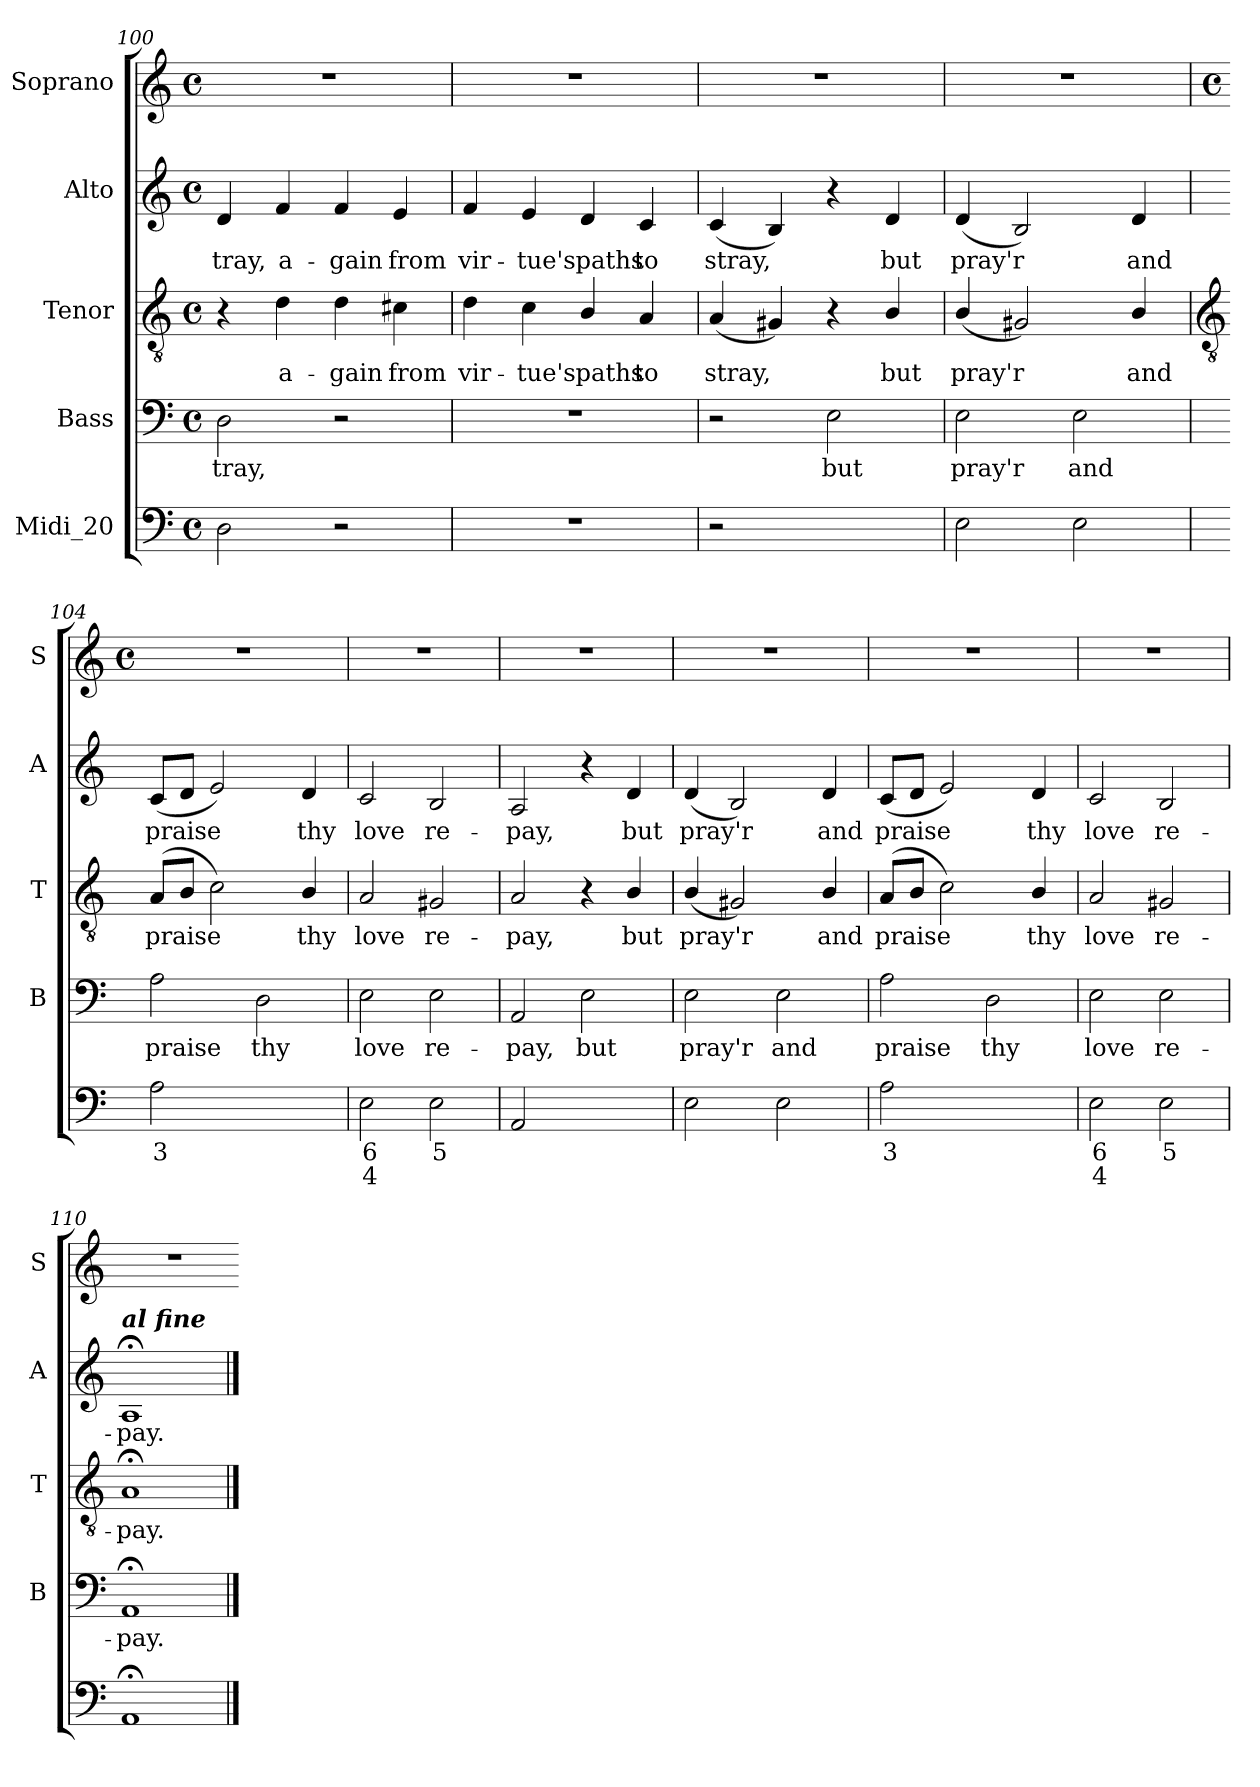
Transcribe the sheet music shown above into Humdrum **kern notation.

**kern	**text	**text	**kern	**text	**kern	**text	**kern	**text	**kern
*part5	*part5	*part5	*part4	*part4	*part3	*part3	*part2	*part2	*part1
*staff5	*staff5	*staff5	*staff4	*staff4	*staff3	*staff3	*staff2	*staff2	*staff1
*I"Midi_20	*	*	*I"Bass	*	*I"Tenor	*	*I"Alto	*	*I"Soprano
*	*	*	*I'B	*	*I'T	*	*I'A	*	*I'S
*clefF4	*	*	*clefF4	*	*clefGv2	*	*clefG2	*	*clefG2
*k[]	*	*	*k[]	*	*k[]	*	*k[]	*	*k[]
*C:	*	*	*C:	*	*C:	*	*C:	*	*C:
*M4/4	*	*	*M4/4	*	*M4/4	*	*M4/4	*	*M4/4
*met(c)	*	*	*met(c)	*	*met(c)	*	*met(c)	*	*met(c)
=100	=100	=100	=100	=100	=100	=100	=100	=100	=100
!	!	!	!	!LO:LY:b	!	!	!	!LO:LY:b	!
2D	.	.	2D	-tray,	4r	.	4d	-tray,	1r
!	!	!	!	!	!	!LO:LY:b	!	!LO:LY:b	!
.	.	.	.	.	4d	a-	4f	a-	.
!	!	!	!	!	!	!LO:LY:b	!	!LO:LY:b	!
2r	.	.	2r	.	4d	-gain	4f	-gain	.
!	!	!	!	!	!	!LO:LY:b	!	!LO:LY:b	!
.	.	.	.	.	4c#X	from	4e	from	.
=101	=101	=101	=101	=101	=101	=101	=101	=101	=101
!	!	!	!	!	!	!LO:LY:b	!	!LO:LY:b	!
1r	.	.	1r	.	4d	vir-	4f	vir-	1r
!	!	!	!	!	!	!LO:LY:b	!	!LO:LY:b	!
.	.	.	.	.	4c	-tue's	4e	-tue's	.
!	!	!	!	!	!	!LO:LY:b	!	!LO:LY:b	!
.	.	.	.	.	4B/	paths	4d	paths	.
!	!	!	!	!	!	!LO:LY:b	!	!LO:LY:b	!
.	.	.	.	.	4A	to	4c	to	.
=102	=102	=102	=102	=102	=102	=102	=102	=102	=102
!	!	!	!	!	!	!LO:LY:b	!	!LO:LY:b	!
2r	.	.	2r	.	(<4A	stray,	(<4c	stray,	1r
.	.	.	.	.	4G#X)	.	4B)	.	.
!	!	!	!	!LO:LY:b	!	!	!	!	!
[4Eyy	.	.	2E	but	4r	.	4r	.	.
!	!LO:LY:b	!	!	!	!	!LO:LY:b	!	!LO:LY:b	!
4Eyy]	7	.	.	.	4B/	but	4d	but	.
=103	=103	=103	=103	=103	=103	=103	=103	=103	=103
!	!	!	!	!LO:LY:b	!	!LO:LY:b	!	!LO:LY:b	!
2E	.	.	2E	pray'r	(<4B/	pray'r	(<4d	pray'r	1r
.	.	.	.	.	2G#X)	.	2B)	.	.
!	!	!	!	!LO:LY:b	!	!	!	!	!
2E	.	.	2E	and	.	.	.	.	.
!	!	!	!	!	!	!LO:LY:b	!	!LO:LY:b	!
.	.	.	.	.	4B/	and	4d	and	.
!!LO:LB:g=z
=104	=104	=104	=104	=104	=104	=104	=104	=104	=104
*	*	*	*	*	*clefGv2	*	*	*	*
*	*	*	*	*	*	*	*	*	*M4/4
*	*	*	*	*	*	*	*	*	*met(c)
!	!LO:LY:b	!	!	!LO:LY:b	!	!LO:LY:b	!	!LO:LY:b	!
2A	3	.	2A	praise	(<8AL	praise	(<8cL	praise	1r
.	.	.	.	.	8BJ	.	8dJ	.	.
.	.	.	.	.	2c)	.	2e)	.	.
!	!LO:LY:b	!LO:LY:b	!	!LO:LY:b	!	!	!	!	!
[4Dyy	9	7	2D	thy	.	.	.	.	.
!	!LO:LY:b	!LO:LY:b	!	!	!	!LO:LY:b	!	!LO:LY:b	!
4Dyy]	8	6	.	.	4B/	thy	4d	thy	.
=105	=105	=105	=105	=105	=105	=105	=105	=105	=105
!	!LO:LY:b	!LO:LY:b	!	!LO:LY:b	!	!LO:LY:b	!	!LO:LY:b	!
2E	6	4	2E	love	2A	love	2c	love	1r
!	!LO:LY:b	!	!	!LO:LY:b	!	!LO:LY:b	!	!LO:LY:b	!
2E	5	.	2E	re-	2G#X	re-	2B	re-	.
=106	=106	=106	=106	=106	=106	=106	=106	=106	=106
!	!	!	!	!LO:LY:b	!	!LO:LY:b	!	!LO:LY:b	!
2AA	.	.	2AA	-pay,	2A	-pay,	2A	-pay,	1r
!	!	!	!	!LO:LY:b	!	!	!	!	!
[4Eyy	.	.	2E	but	4r	.	4r	.	.
!	!LO:LY:b	!	!	!	!	!LO:LY:b	!	!LO:LY:b	!
4Eyy]	7	.	.	.	4B/	but	4d	but	.
=107	=107	=107	=107	=107	=107	=107	=107	=107	=107
!	!	!	!	!LO:LY:b	!	!LO:LY:b	!	!LO:LY:b	!
2E	.	.	2E	pray'r	(<4B/	pray'r	(<4d	pray'r	1r
.	.	.	.	.	2G#X)	.	2B)	.	.
!	!	!	!	!LO:LY:b	!	!	!	!	!
2E	.	.	2E	and	.	.	.	.	.
!	!	!	!	!	!	!LO:LY:b	!	!LO:LY:b	!
.	.	.	.	.	4B/	and	4d	and	.
=108	=108	=108	=108	=108	=108	=108	=108	=108	=108
!	!LO:LY:b	!	!	!LO:LY:b	!	!LO:LY:b	!	!LO:LY:b	!
2A	3	.	2A	praise	(<8AL	praise	(<8cL	praise	1r
.	.	.	.	.	8BJ	.	8dJ	.	.
.	.	.	.	.	2c)	.	2e)	.	.
!	!LO:LY:b	!LO:LY:b	!	!LO:LY:b	!	!	!	!	!
[4Dyy	9	7	2D	thy	.	.	.	.	.
!	!LO:LY:b	!LO:LY:b	!	!	!	!LO:LY:b	!	!LO:LY:b	!
4Dyy]	8	6	.	.	4B/	thy	4d	thy	.
=109	=109	=109	=109	=109	=109	=109	=109	=109	=109
!	!LO:LY:b	!LO:LY:b	!	!LO:LY:b	!	!LO:LY:b	!	!LO:LY:b	!
2E	6	4	2E	love	2A	love	2c	love	1r
!	!LO:LY:b	!	!	!LO:LY:b	!	!LO:LY:b	!	!LO:LY:b	!
2E	5	.	2E	re-	2G#X	re-	2B	re-	.
=110	=110	=110	=110	=110	=110	=110	=110	=110	=110
!	!	!	!	!	!	!	!LO:TX:a:Bi:t=al fine	!	!
!	!	!	!	!LO:LY:b	!	!LO:LY:b	!	!LO:LY:b	!
1AA;<	.	.	1AA;<	-pay.	1A;<	-pay.	1A;<	-pay.	1r
==	=	=	==	=	==	=	==	=	=
*-	*-	*-	*-	*-	*-	*-	*-	*-	*-
